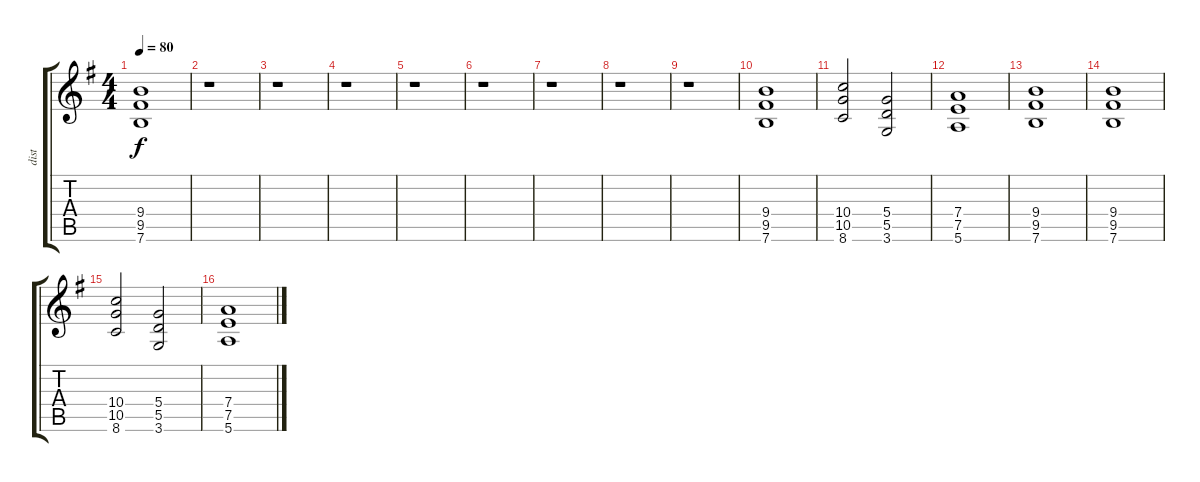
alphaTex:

\track ("dist" "dist") {instrument distortionguitar}
\staff {score tabs}
\tuning (E4 B3 G3 D3 A2 E2) {hide}
\ts (4 4)
\tempo 80
\clef g2
\ks g
(9.4 9.5 7.6).1{dy f} |
r.1 |
r.1 |
r.1 |
r.1 |
r.1 |
r.1 |
r.1 |
r.1 |
(9.4 9.5 7.6).1 |
(10.4 10.5 8.6).2 (5.4 5.5 3.6).2 |
(7.4 7.5 5.6).1 |
(9.4 9.5 7.6).1 |
(9.4 9.5 7.6).1 |
(10.4 10.5 8.6).2 (5.4 5.5 3.6).2 |
(7.4 7.5 5.6).1
